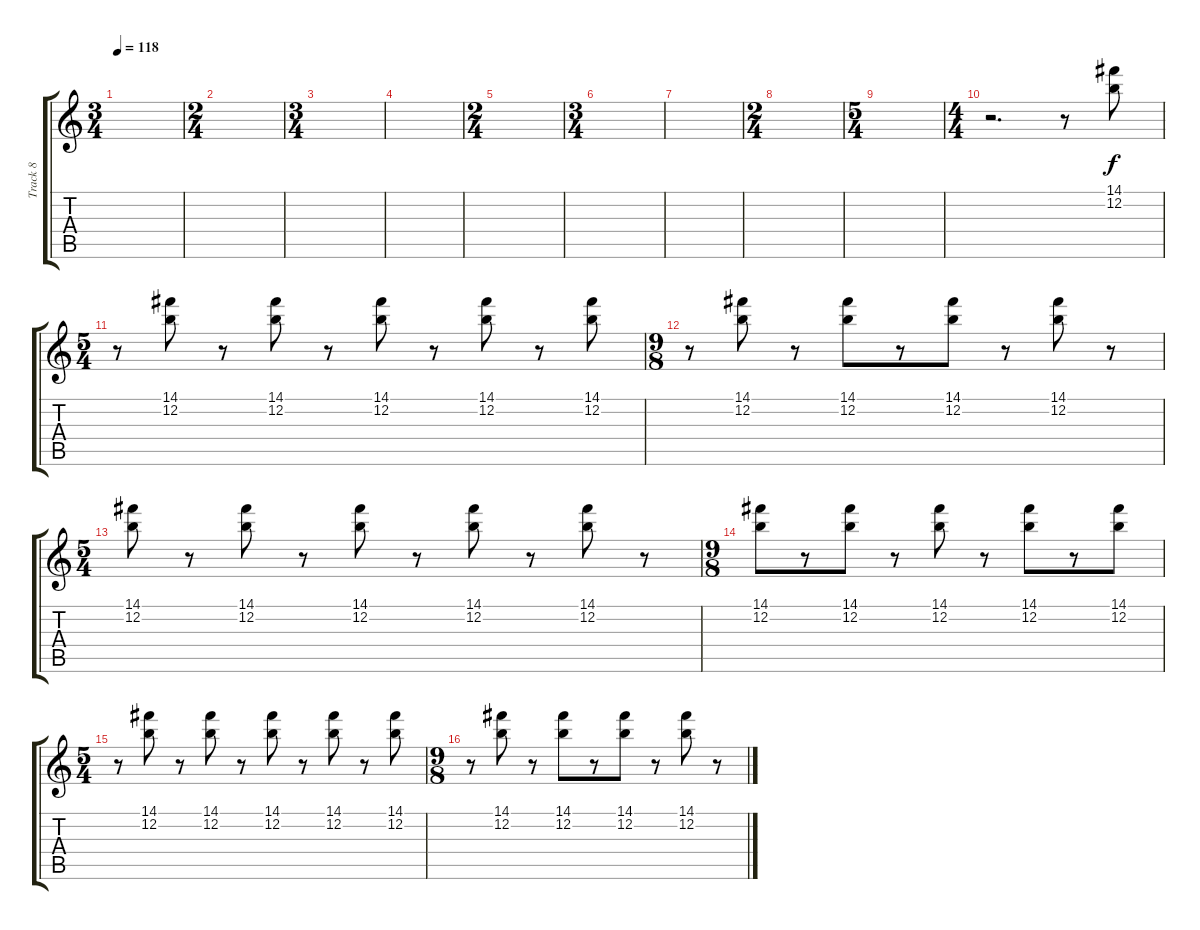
\track ("Track 8" "Track 8") {instrument overdrivenguitar}
\staff {score tabs}
\tuning (E4 B3 G3 D3 A2 E2) {hide}
\ts (3 4)
\tempo 118
\clef g2
\ks c
|
\ts (2 4)
|
\ts (3 4)
|
|
\ts (2 4)
|
\ts (3 4)
|
|
\ts (2 4)
|
\ts (5 4)
|
\ts (4 4)
r.2{d volume 6 balance 13 instrument tangoaccordion} r.8 (14.1 12.2).8 |
\ts (5 4)
r.8 (14.1 12.2).8 r.8 (14.1 12.2).8 r.8 (14.1 12.2).8 r.8 (14.1 12.2).8 r.8 (14.1 12.2).8 |
\ts (9 8)
r.8 (14.1 12.2).8 r.8 (14.1 12.2).8 r.8 (14.1 12.2).8 r.8 (14.1 12.2).8 r.8 |
\ts (5 4)
(14.1 12.2).8 r.8 (14.1 12.2).8 r.8 (14.1 12.2).8 r.8 (14.1 12.2).8 r.8 (14.1 12.2).8 r.8 |
\ts (9 8)
(14.1 12.2).8 r.8 (14.1 12.2).8 r.8 (14.1 12.2).8 r.8 (14.1 12.2).8 r.8 (14.1 12.2).8 |
\ts (5 4)
r.8 (14.1 12.2).8 r.8 (14.1 12.2).8 r.8 (14.1 12.2).8 r.8 (14.1 12.2).8 r.8 (14.1 12.2).8 |
\ts (9 8)
r.8 (14.1 12.2).8 r.8 (14.1 12.2).8 r.8 (14.1 12.2).8 r.8 (14.1 12.2).8 r.8
